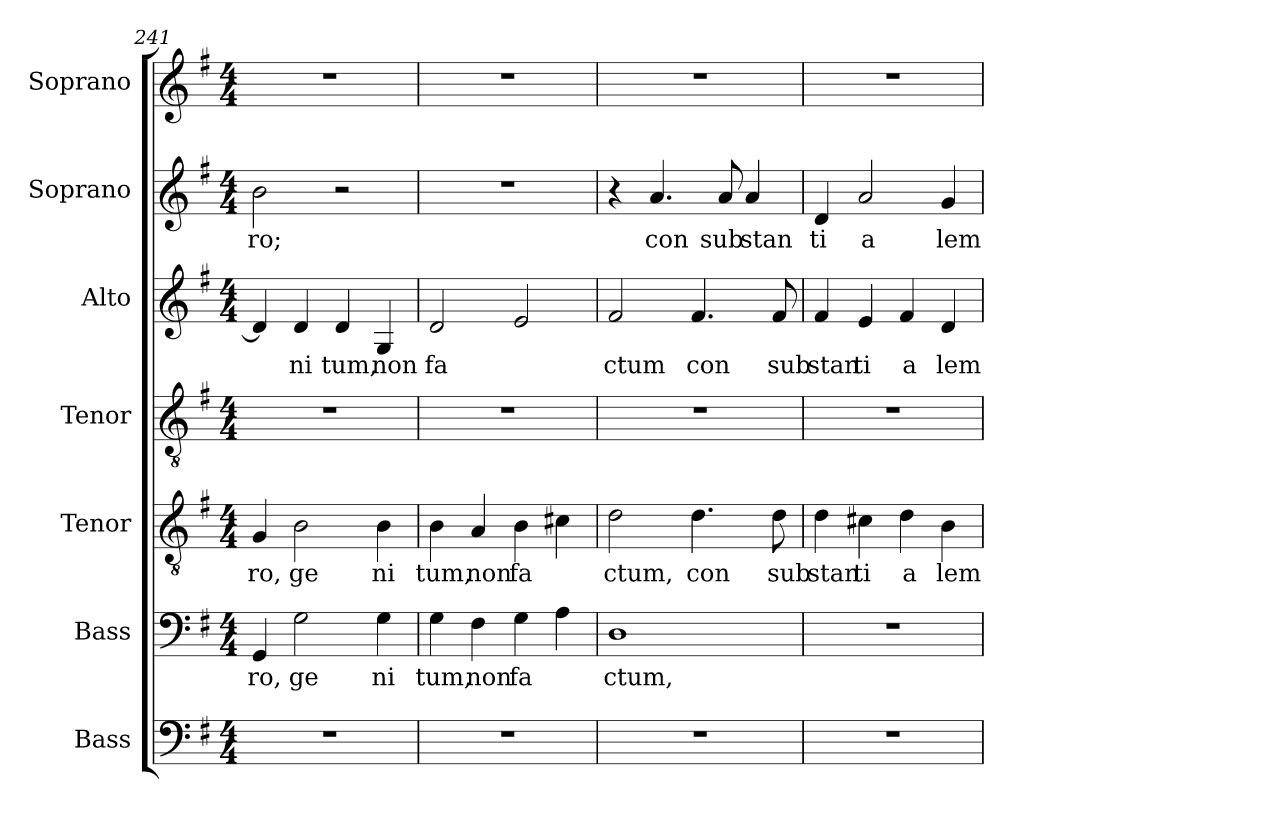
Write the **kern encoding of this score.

**kern	**kern	**text	**kern	**text	**kern	**kern	**text	**kern	**text	**kern
*part7	*part6	*part6	*part5	*part5	*part4	*part3	*part3	*part2	*part2	*part1
*staff7	*staff6	*staff6	*staff5	*staff5	*staff4	*staff3	*staff3	*staff2	*staff2	*staff1
*I"Bass	*I"Bass	*	*I"Tenor	*	*I"Tenor	*I"Alto	*	*I"Soprano	*	*I"Soprano
*I'B.	*I'B.	*	*I'T.	*	*I'T.	*I'A.	*	*I'S.	*	*I'S.
*clefF4	*clefF4	*	*clefGv2	*	*clefGv2	*clefG2	*	*clefG2	*	*clefG2
*	*	*	*ITrd7c12	*	*ITrd7c12	*	*	*	*	*
*k[f#]	*k[f#]	*	*k[f#]	*	*k[f#]	*k[f#]	*	*k[f#]	*	*k[f#]
*G:	*G:	*	*G:	*	*G:	*G:	*	*G:	*	*G:
*M4/4	*M4/4	*	*M4/4	*	*M4/4	*M4/4	*	*M4/4	*	*M4/4
=241	=241	=241	=241	=241	=241	=241	=241	=241	=241	=241
!	!	!LO:LY:b:color=#000000	!	!	!	!	!	!	!	!
!	!	!	!	!LO:LY:b:color=#000000	!	!	!	!	!	!
!	!	!	!	!	!	!	!	!	!LO:LY:b:color=#000000	!
1r	4GGi/	ro,	4GGi/	ro,	1r	4di/]	.	2bi\	ro;	1r
!	!	!LO:LY:b:color=#000000	!	!	!	!	!	!	!	!
!	!	!	!	!LO:LY:b:color=#000000	!	!	!	!	!	!
!	!	!	!	!	!	!	!LO:LY:b:color=#000000	!	!	!
.	2Gi\	ge	2BBi\	ge	.	4di/	ni	.	.	.
!	!	!	!	!	!	!	!LO:LY:b:color=#000000	!	!	!
.	.	.	.	.	.	4di/	tum,	2r	.	.
!	!	!LO:LY:b:color=#000000	!	!	!	!	!	!	!	!
!	!	!	!	!LO:LY:b:color=#000000	!	!	!	!	!	!
!	!	!	!	!	!	!	!LO:LY:b:color=#000000	!	!	!
.	4Gi\	ni	4BBi\	ni	.	4Gi/	non	.	.	.
=242	=242	=242	=242	=242	=242	=242	=242	=242	=242	=242
!	!	!LO:LY:b:color=#000000	!	!	!	!	!	!	!	!
!	!	!	!	!LO:LY:b:color=#000000	!	!	!	!	!	!
!	!	!	!	!	!	!	!LO:LY:b:color=#000000	!	!	!
1r	4Gi\	tum,	4BBi\	tum,	1r	2di/	fa	1r	.	1r
!	!	!LO:LY:b:color=#000000	!	!	!	!	!	!	!	!
!	!	!	!	!LO:LY:b:color=#000000	!	!	!	!	!	!
.	4F#i\	non	4AAi/	non	.	.	.	.	.	.
!	!	!LO:LY:b:color=#000000	!	!	!	!	!	!	!	!
!	!	!	!	!LO:LY:b:color=#000000	!	!	!	!	!	!
.	4Gi\	fa	4BBi\	fa	.	2ei/	.	.	.	.
.	4Ai\	.	4C#Xi\	.	.	.	.	.	.	.
=243	=243	=243	=243	=243	=243	=243	=243	=243	=243	=243
!	!	!LO:LY:b:color=#000000	!	!	!	!	!	!	!	!
!	!	!	!	!LO:LY:b:color=#000000	!	!	!	!	!	!
!	!	!	!	!	!	!	!LO:LY:b:color=#000000	!	!	!
1r	1Di	ctum,	2Di\	ctum,	1r	2f#i/	ctum	4r	.	1r
!	!	!	!	!	!	!	!	!	!LO:LY:b:color=#000000	!
.	.	.	.	.	.	.	.	4.ai/	con	.
!	!	!	!	!LO:LY:b:color=#000000	!	!	!	!	!	!
!	!	!	!	!	!	!	!LO:LY:b:color=#000000	!	!	!
.	.	.	4.Di\	con	.	4.f#i/	con	.	.	.
!	!	!	!	!	!	!	!	!	!LO:LY:b:color=#000000	!
.	.	.	.	.	.	.	.	8ai/	sub	.
!	!	!	!	!	!	!	!	!	!LO:LY:b:color=#000000	!
.	.	.	.	.	.	.	.	4ai/	stan	.
!	!	!	!	!LO:LY:b:color=#000000	!	!	!	!	!	!
!	!	!	!	!	!	!	!LO:LY:b:color=#000000	!	!	!
.	.	.	8Di\	sub	.	8f#i/	sub	.	.	.
=244	=244	=244	=244	=244	=244	=244	=244	=244	=244	=244
!	!	!	!	!LO:LY:b:color=#000000	!	!	!	!	!	!
!	!	!	!	!	!	!	!LO:LY:b:color=#000000	!	!	!
!	!	!	!	!	!	!	!	!	!LO:LY:b:color=#000000	!
1r	1r	.	4Di\	stan	1r	4f#i/	stan	4di/	ti	1r
!	!	!	!	!LO:LY:b:color=#000000	!	!	!	!	!	!
!	!	!	!	!	!	!	!LO:LY:b:color=#000000	!	!	!
!	!	!	!	!	!	!	!	!	!LO:LY:b:color=#000000	!
.	.	.	4C#Xi\	ti	.	4ei/	ti	2ai/	a	.
!	!	!	!	!LO:LY:b:color=#000000	!	!	!	!	!	!
!	!	!	!	!	!	!	!LO:LY:b:color=#000000	!	!	!
.	.	.	4Di\	a	.	4f#i/	a	.	.	.
!	!	!	!	!LO:LY:b:color=#000000	!	!	!	!	!	!
!	!	!	!	!	!	!	!LO:LY:b:color=#000000	!	!	!
!	!	!	!	!	!	!	!	!	!LO:LY:b:color=#000000	!
.	.	.	4BBi\	lem	.	4di/	lem	4gi/	lem	.
=	=	=	=	=	=	=	=	=	=	=
*-	*-	*-	*-	*-	*-	*-	*-	*-	*-	*-
